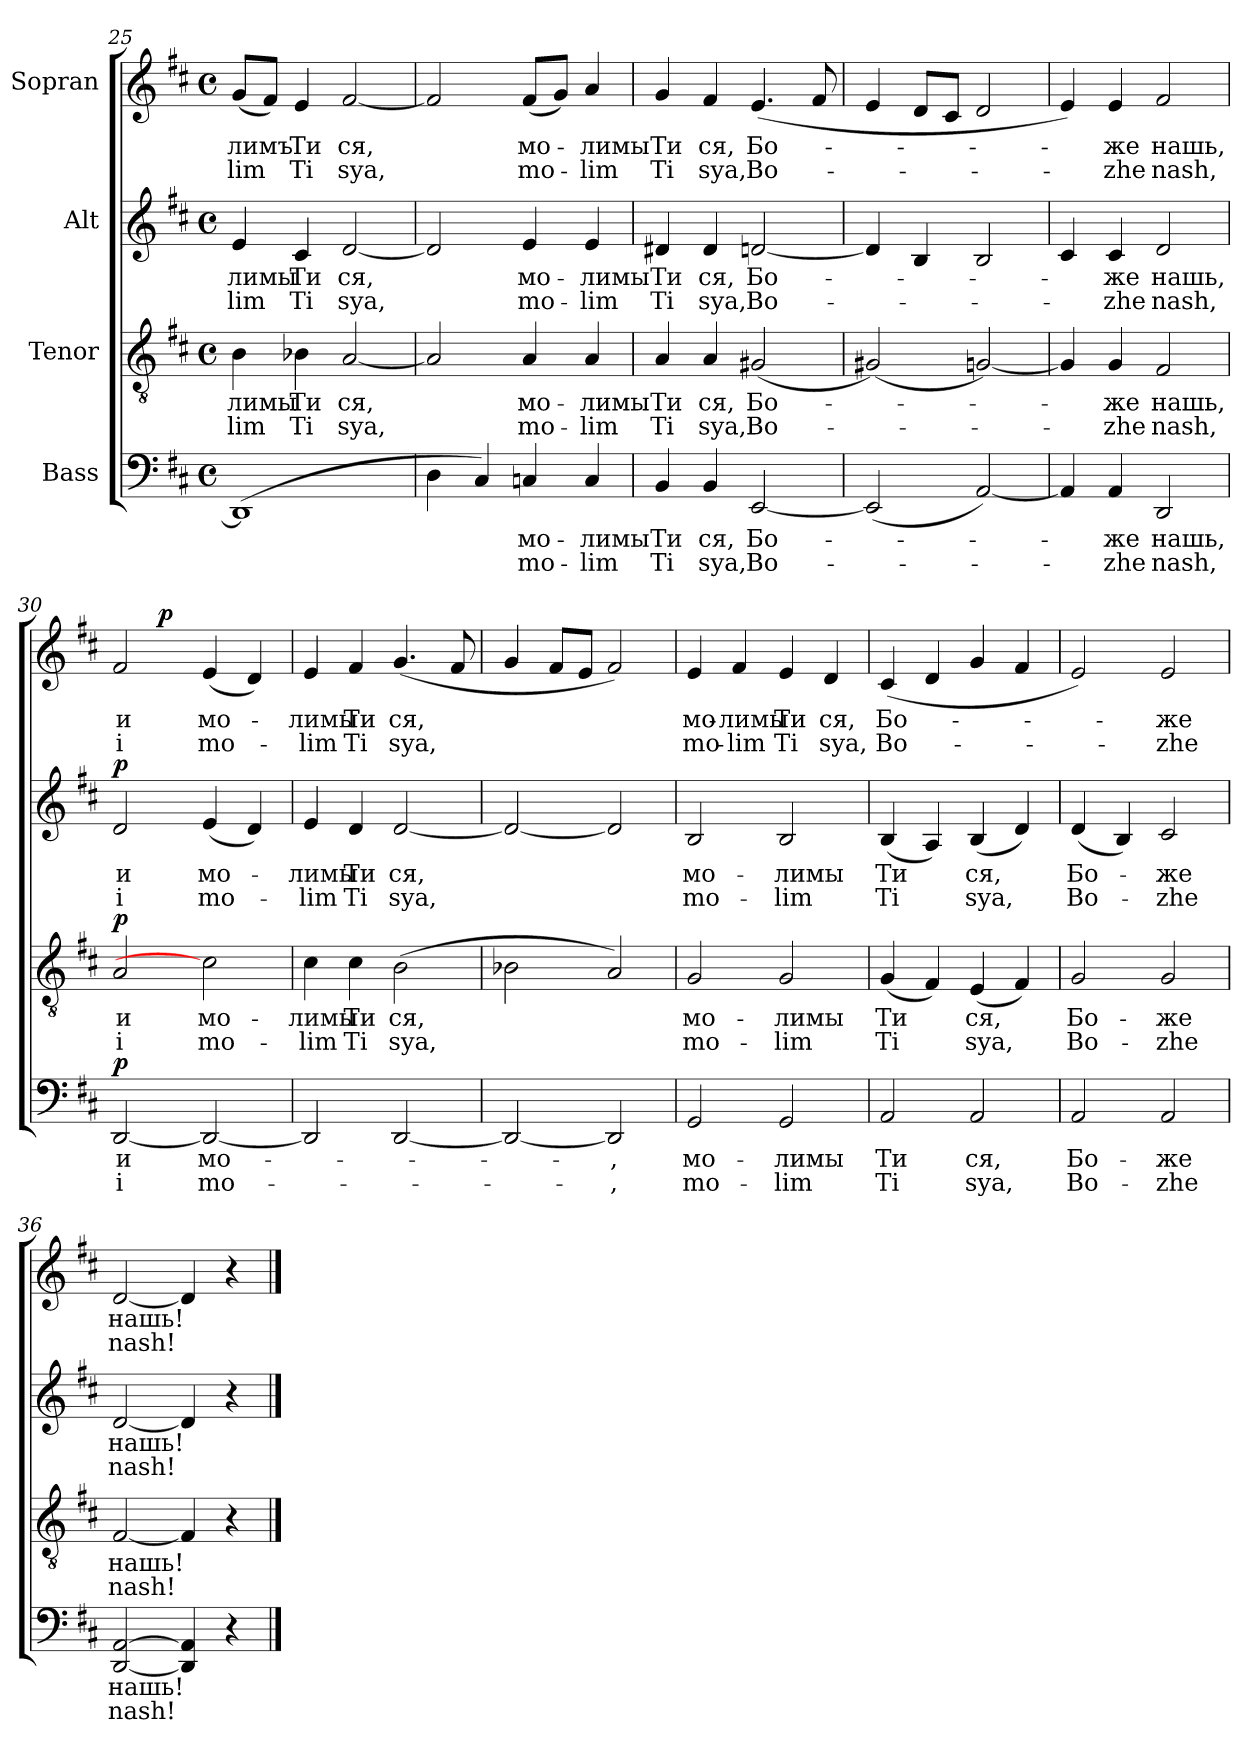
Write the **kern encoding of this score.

**kern	**text	**text	**dynam	**kern	**text	**text	**dynam	**kern	**text	**text	**dynam	**kern	**text	**text	**dynam
*part4	*part4	*part4	*part4	*part3	*part3	*part3	*part3	*part2	*part2	*part2	*part2	*part1	*part1	*part1	*part1
*staff4	*staff4	*staff4	*staff4	*staff3	*staff3	*staff3	*staff3	*staff2	*staff2	*staff2	*staff2	*staff1	*staff1	*staff1	*staff1
*I"Bass	*	*	*	*I"Tenor	*	*	*	*I"Alt	*	*	*	*I"Sopran	*	*	*
!!LO:LB:g=z
*clefF4	*	*	*	*clefGv2	*	*	*	*clefG2	*	*	*	*clefG2	*	*	*
*k[f#c#]	*	*	*	*k[f#c#]	*	*	*	*k[f#c#]	*	*	*	*k[f#c#]	*	*	*
*D:	*	*	*	*D:	*	*	*	*D:	*	*	*	*D:	*	*	*
*M4/4	*	*	*	*M4/4	*	*	*	*M4/4	*	*	*	*M4/4	*	*	*
*met(c)	*	*	*	*met(c)	*	*	*	*met(c)	*	*	*	*met(c)	*	*	*
=25	=25	=25	=25	=25	=25	=25	=25	=25	=25	=25	=25	=25	=25	=25	=25
!	!	!	!	!	!LO:LY:b	!LO:LY:b	!	!	!LO:LY:b	!LO:LY:b	!	!	!LO:LY:b	!LO:LY:b	!
(<1DD]	.	.	.	4B\	-лимы	-lim	.	4e/	-лимы	-lim	.	(<8g/L	-лимъ	-lim	.
.	.	.	.	.	.	.	.	.	.	.	.	8f#/J)	.	.	.
!	!	!	!	!	!LO:LY:b	!LO:LY:b	!	!	!LO:LY:b	!LO:LY:b	!	!	!LO:LY:b	!LO:LY:b	!
.	.	.	.	4B-X\	Ти	Ti	.	4c#/	Ти	Ti	.	4e/	Ти	Ti	.
!	!	!	!	!	!LO:LY:b	!LO:LY:b	!	!	!LO:LY:b	!LO:LY:b	!	!	!LO:LY:b	!LO:LY:b	!
.	.	.	.	[2A/	ся,	sya,	.	[2d/	ся,	sya,	.	[2f#/	ся,	sya,	.
=26	=26	=26	=26	=26	=26	=26	=26	=26	=26	=26	=26	=26	=26	=26	=26
4D\	.	.	.	2A/]	.	.	.	2d/]	.	.	.	2f#/]	.	.	.
4C#/)	.	.	.	.	.	.	.	.	.	.	.	.	.	.	.
!	!LO:LY:b	!LO:LY:b	!	!	!LO:LY:b	!LO:LY:b	!	!	!LO:LY:b	!LO:LY:b	!	!	!LO:LY:b	!LO:LY:b	!
4Cn/	мо-	mo-	.	4A/	мо-	mo-	.	4e/	мо-	mo-	.	(<8f#/L	мо-	mo-	.
.	.	.	.	.	.	.	.	.	.	.	.	8g/J)	.	.	.
!	!LO:LY:b	!LO:LY:b	!	!	!LO:LY:b	!LO:LY:b	!	!	!LO:LY:b	!LO:LY:b	!	!	!LO:LY:b	!LO:LY:b	!
4C/	-лимы	-lim	.	4A/	-лимы	-lim	.	4e/	-лимы	-lim	.	4a/	-лимы	-lim	.
=27	=27	=27	=27	=27	=27	=27	=27	=27	=27	=27	=27	=27	=27	=27	=27
!	!LO:LY:b	!LO:LY:b	!	!	!LO:LY:b	!LO:LY:b	!	!	!LO:LY:b	!LO:LY:b	!	!	!LO:LY:b	!LO:LY:b	!
4BB/	Ти	Ti	.	4A/	Ти	Ti	.	4d#X/	Ти	Ti	.	4g/	Ти	Ti	.
!	!LO:LY:b	!LO:LY:b	!	!	!LO:LY:b	!LO:LY:b	!	!	!LO:LY:b	!LO:LY:b	!	!	!LO:LY:b	!LO:LY:b	!
4BB/	ся,	sya,	.	4A/	ся,	sya,	.	4d#/	ся,	sya,	.	4f#/	ся,	sya,	.
!	!LO:LY:b	!LO:LY:b	!	!	!LO:LY:b	!LO:LY:b	!	!	!LO:LY:b	!LO:LY:b	!	!	!LO:LY:b	!LO:LY:b	!
[2EE/	Бо-	Bo-	.	(<2G#X/	Бо-	Bo-	.	[2dn/	Бо-	Bo-	.	(<4.e/	Бо-	Bo-	.
.	.	.	.	.	.	.	.	.	.	.	.	8f#/	.	.	.
=28	=28	=28	=28	=28	=28	=28	=28	=28	=28	=28	=28	=28	=28	=28	=28
(<2EE/]	.	.	.	(<2G#X/)	.	.	.	4d/]	.	.	.	4e/	.	.	.
.	.	.	.	.	.	.	.	4B/	.	.	.	8d/L	.	.	.
.	.	.	.	.	.	.	.	.	.	.	.	8c#/J	.	.	.
[2AA/)	.	.	.	[2Gn/)	.	.	.	2B/	.	.	.	2d/	.	.	.
=29	=29	=29	=29	=29	=29	=29	=29	=29	=29	=29	=29	=29	=29	=29	=29
4AA/]	.	.	.	4G/]	.	.	.	4c#/	.	.	.	4e/)	.	.	.
!	!LO:LY:b	!LO:LY:b	!	!	!LO:LY:b	!LO:LY:b	!	!	!LO:LY:b	!LO:LY:b	!	!	!LO:LY:b	!LO:LY:b	!
4AA/	-же	-zhe	.	4G/	-же	-zhe	.	4c#/	-же	-zhe	.	4e/	-же	-zhe	.
!	!LO:LY:b	!LO:LY:b	!	!	!LO:LY:b	!LO:LY:b	!	!	!LO:LY:b	!LO:LY:b	!	!	!LO:LY:b	!LO:LY:b	!
2DD/	нашь,	nash,	.	2F#/	нашь,	nash,	.	2d/	нашь,	nash,	.	2f#/	нашь,	nash,	.
!!LO:PB:g=z
=30	=30	=30	=30	=30	=30	=30	=30	=30	=30	=30	=30	=30	=30	=30	=30
!	!LO:LY:b	!LO:LY:b	!LO:DY:a	!	!LO:LY:b	!LO:LY:b	!LO:DY:a	!	!LO:LY:b	!LO:LY:b	!LO:DY:a	!	!LO:LY:b	!LO:LY:b	!
*	*	*	*	*	*	*	*	*	*	*	*	*^	*	*	*
[2DD/	и	i	p	2A/	и	i	p	2d/	и	i	p	2f#/	4ryy	и	i	.
!	!	!	!	!	!	!	!	!	!	!	!	!	!	!	!	!LO:DY:a
.	.	.	.	.	.	.	.	.	.	.	.	.	2.ryy	.	.	p
!	!LO:LY:b	!LO:LY:b	!	!	!LO:LY:b	!LO:LY:b	!	!	!LO:LY:b	!LO:LY:b	!	!	!	!LO:LY:b	!LO:LY:b	!
2DD/_	мо-	mo-	.	2c\]	мо-	mo-	.	(<4e/	мо-	mo-	.	(<4e/	.	мо-	mo-	.
.	.	.	.	.	.	.	.	4d/)	.	.	.	4d/)	.	.	.	.
=31	=31	=31	=31	=31	=31	=31	=31	=31	=31	=31	=31	=31	=31	=31	=31	=31
!	!	!	!	!	!LO:LY:b	!LO:LY:b	!	!	!LO:LY:b	!LO:LY:b	!	!	!	!LO:LY:b	!LO:LY:b	!
*	*	*	*	*	*	*	*	*	*	*	*	*v	*v	*	*	*
2DD/]	.	.	.	4c#\	-лимы	-lim	.	4e/	-лимы	-lim	.	4e/	-лимы	-lim	.
!	!	!	!	!	!LO:LY:b	!LO:LY:b	!	!	!LO:LY:b	!LO:LY:b	!	!	!LO:LY:b	!LO:LY:b	!
.	.	.	.	4c#\	Ти	Ti	.	4d/	Ти	Ti	.	4f#/	Ти	Ti	.
!	!	!	!	!	!LO:LY:b	!LO:LY:b	!	!	!LO:LY:b	!LO:LY:b	!	!	!LO:LY:b	!LO:LY:b	!
[2DD/	.	.	.	(>2B\	ся,	sya,	.	[2d/	ся,	sya,	.	(<4.g/	ся,	sya,	.
.	.	.	.	.	.	.	.	.	.	.	.	8f#/	.	.	.
=32	=32	=32	=32	=32	=32	=32	=32	=32	=32	=32	=32	=32	=32	=32	=32
2DD/_	.	.	.	2B-X\	.	.	.	2d/_	.	.	.	4g/	.	.	.
.	.	.	.	.	.	.	.	.	.	.	.	8f#/L	.	.	.
.	.	.	.	.	.	.	.	.	.	.	.	8e/J	.	.	.
!	!LO:LY:b	!LO:LY:b	!	!	!	!	!	!	!	!	!	!	!	!	!
2DD/]	-,	-,	.	2A/)	.	.	.	2d/]	.	.	.	2f#/)	.	.	.
=33	=33	=33	=33	=33	=33	=33	=33	=33	=33	=33	=33	=33	=33	=33	=33
!	!LO:LY:b	!LO:LY:b	!	!	!LO:LY:b	!LO:LY:b	!	!	!LO:LY:b	!LO:LY:b	!	!	!LO:LY:b	!LO:LY:b	!
2GG/	мо-	mo-	.	2G/	мо-	mo-	.	2B/	мо-	mo-	.	4e/	мо-	mo-	.
!	!	!	!	!	!	!	!	!	!	!	!	!	!LO:LY:b	!LO:LY:b	!
.	.	.	.	.	.	.	.	.	.	.	.	4f#/	-лимы	-lim	.
!	!LO:LY:b	!LO:LY:b	!	!	!LO:LY:b	!LO:LY:b	!	!	!LO:LY:b	!LO:LY:b	!	!	!LO:LY:b	!LO:LY:b	!
2GG/	-лимы	-lim	.	2G/	-лимы	-lim	.	2B/	-лимы	-lim	.	4e/	Ти	Ti	.
!	!	!	!	!	!	!	!	!	!	!	!	!	!LO:LY:b	!LO:LY:b	!
.	.	.	.	.	.	.	.	.	.	.	.	4d/	ся,	sya,	.
=34	=34	=34	=34	=34	=34	=34	=34	=34	=34	=34	=34	=34	=34	=34	=34
!	!LO:LY:b	!LO:LY:b	!	!	!LO:LY:b	!LO:LY:b	!	!	!LO:LY:b	!LO:LY:b	!	!	!LO:LY:b	!LO:LY:b	!
2AA/	Ти	Ti	.	(<4G/	Ти	Ti	.	(<4B/	Ти	Ti	.	(<4c#/	Бо-	Bo-	.
.	.	.	.	4F#/)	.	.	.	4A/)	.	.	.	4d/	.	.	.
!	!LO:LY:b	!LO:LY:b	!	!	!LO:LY:b	!LO:LY:b	!	!	!LO:LY:b	!LO:LY:b	!	!	!	!	!
2AA/	ся,	sya,	.	(<4E/	ся,	sya,	.	(<4B/	ся,	sya,	.	4g/	.	.	.
.	.	.	.	4F#/)	.	.	.	4d/)	.	.	.	4f#/	.	.	.
!!LO:LB:g=z
=35	=35	=35	=35	=35	=35	=35	=35	=35	=35	=35	=35	=35	=35	=35	=35
!	!LO:LY:b	!LO:LY:b	!	!	!LO:LY:b	!LO:LY:b	!	!	!LO:LY:b	!LO:LY:b	!	!	!	!	!
2AA/	Бо-	Bo-	.	2G/	Бо-	Bo-	.	(<4d/	Бо-	Bo-	.	2e/)	.	.	.
.	.	.	.	.	.	.	.	4B/)	.	.	.	.	.	.	.
!	!LO:LY:b	!LO:LY:b	!	!	!LO:LY:b	!LO:LY:b	!	!	!LO:LY:b	!LO:LY:b	!	!	!LO:LY:b	!LO:LY:b	!
2AA/	-же	-zhe	.	2G/	-же	-zhe	.	2c#/	-же	-zhe	.	2e/	-же	-zhe	.
=36	=36	=36	=36	=36	=36	=36	=36	=36	=36	=36	=36	=36	=36	=36	=36
!	!LO:LY:b	!LO:LY:b	!	!	!LO:LY:b	!LO:LY:b	!	!	!LO:LY:b	!LO:LY:b	!	!	!LO:LY:b	!LO:LY:b	!
[2DD/ [2AA/	нашь!	nash!	.	[2F#/	нашь!	nash!	.	[2d/	нашь!	nash!	.	[2d/	нашь!	nash!	.
4DD/] 4AA/]	.	.	.	4F#/]	.	.	.	4d/]	.	.	.	4d/]	.	.	.
4r	.	.	.	4r	.	.	.	4r	.	.	.	4r	.	.	.
==	==	==	==	==	==	==	==	==	==	==	==	==	==	==	==
*-	*-	*-	*-	*-	*-	*-	*-	*-	*-	*-	*-	*-	*-	*-	*-
